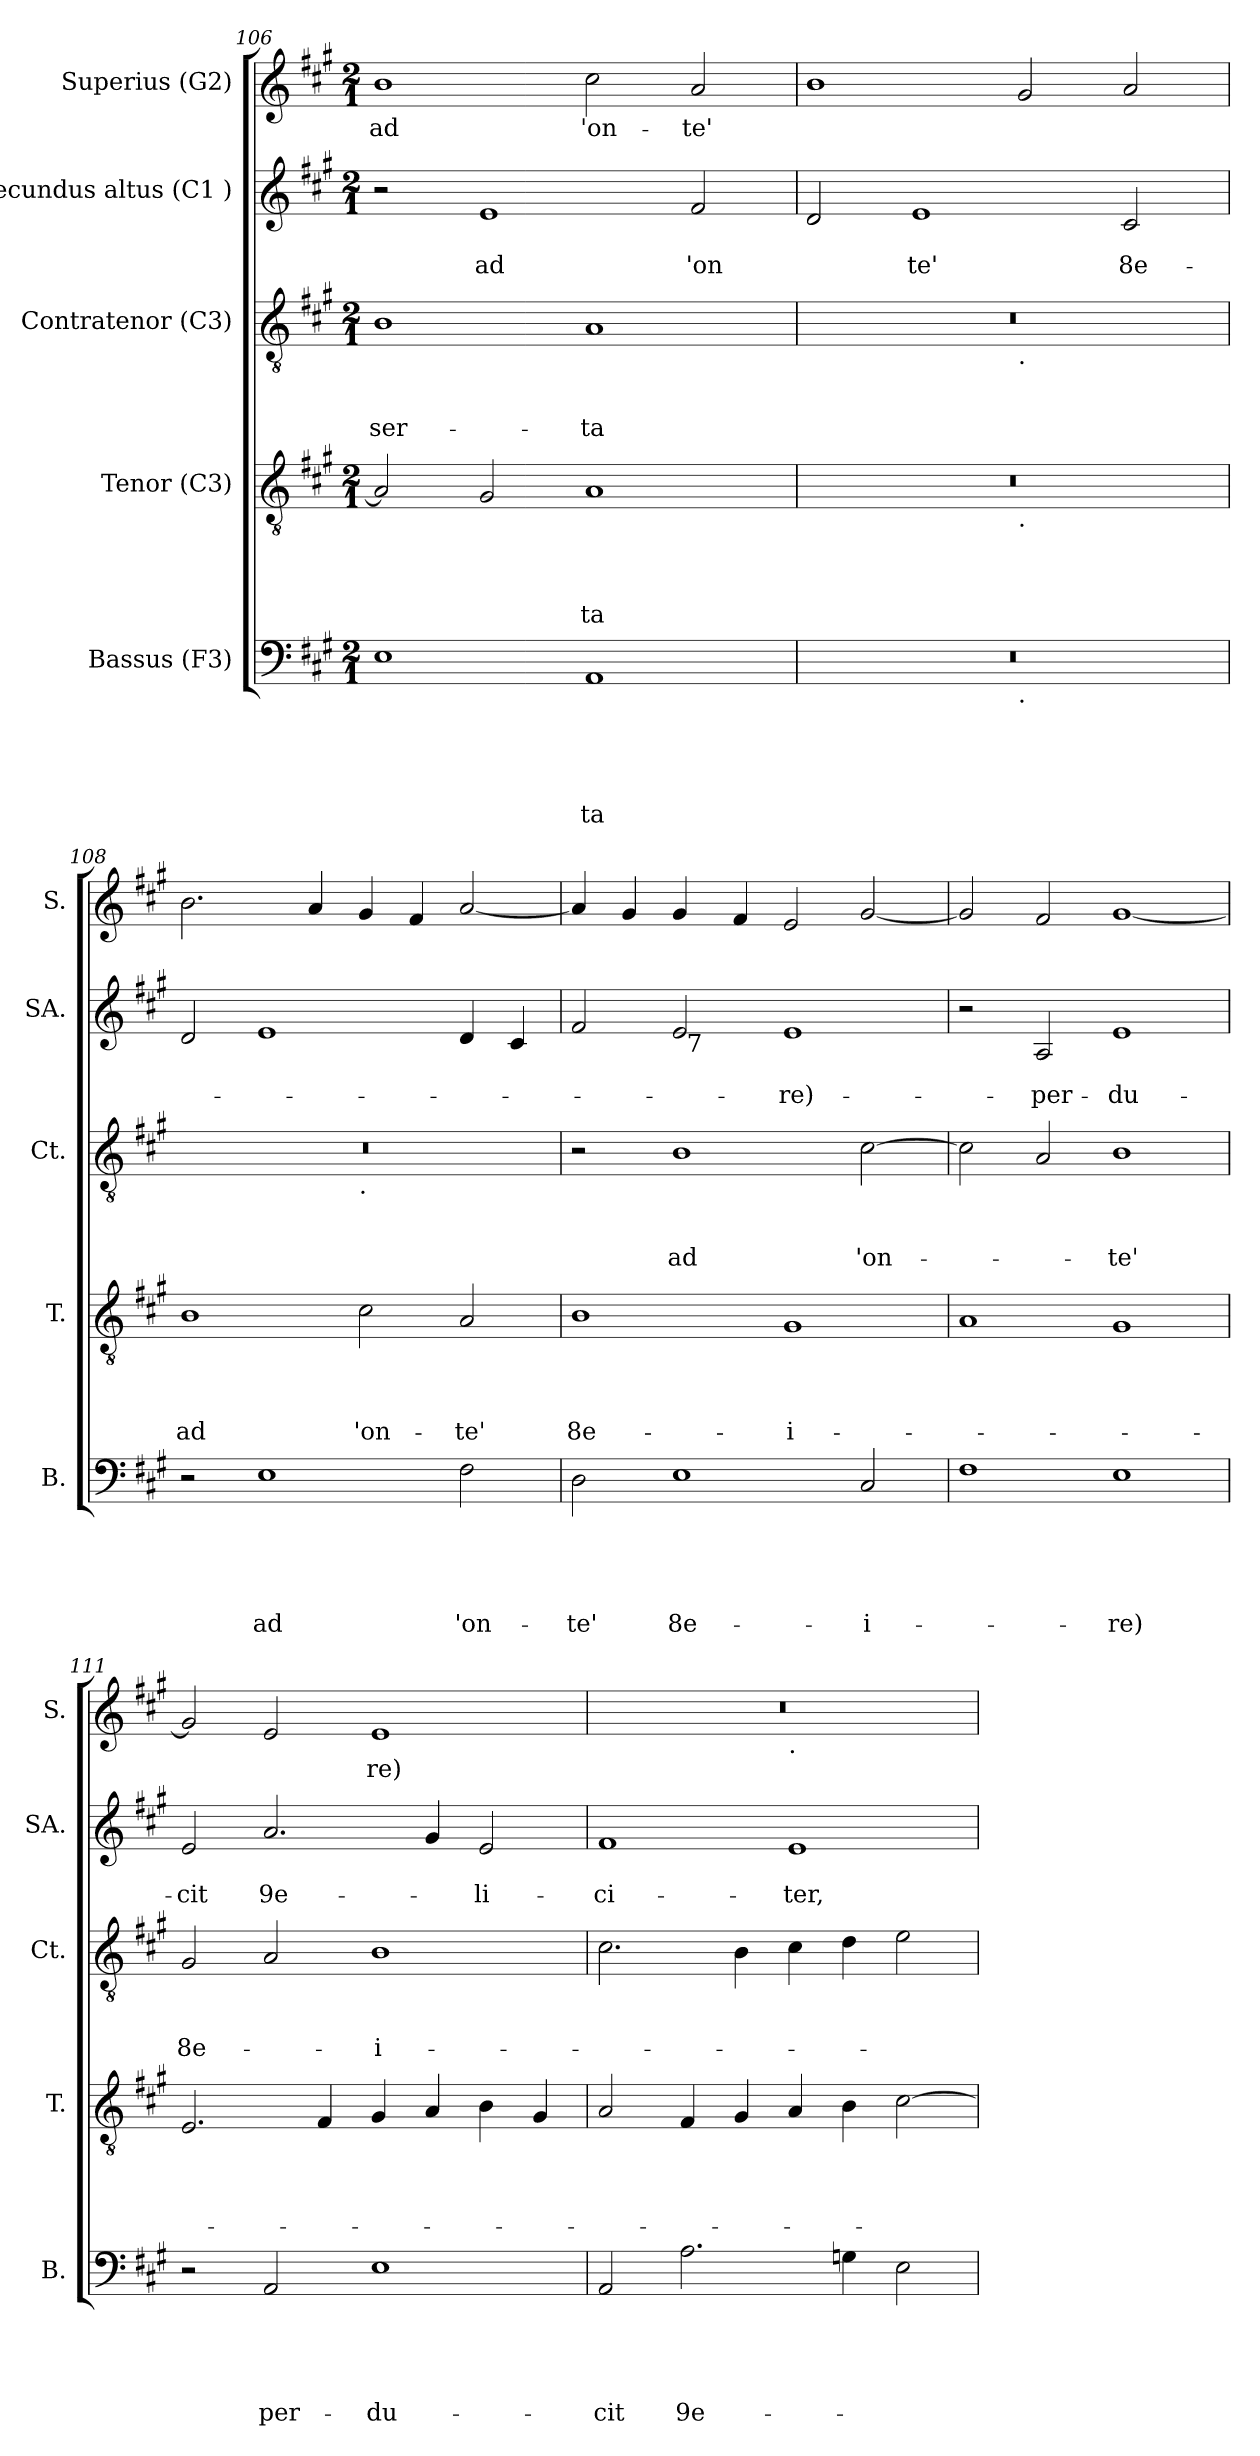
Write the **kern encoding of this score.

**kern	**text	**text	**text	**text	**text	**kern	**text	**text	**text	**text	**kern	**text	**text	**text	**kern	**text	**text	**kern	**text
*part5	*part5	*part5	*part5	*part5	*part5	*part4	*part4	*part4	*part4	*part4	*part3	*part3	*part3	*part3	*part2	*part2	*part2	*part1	*part1
*staff5	*staff5	*staff5	*staff5	*staff5	*staff5	*staff4	*staff4	*staff4	*staff4	*staff4	*staff3	*staff3	*staff3	*staff3	*staff2	*staff2	*staff2	*staff1	*staff1
*I"Bassus (F3)	*	*	*	*	*	*I"Tenor (C3)	*	*	*	*	*I"Contratenor (C3)	*	*	*	*I"Secundus altus (C1 )	*	*	*I"Superius (G2)	*
*I'B.	*	*	*	*	*	*I'T.	*	*	*	*	*I'Ct.	*	*	*	*I'SA.	*	*	*I'S.	*
*clefF4	*	*	*	*	*	*clefGv2	*	*	*	*	*clefGv2	*	*	*	*clefG2	*	*	*clefG2	*
*k[f#c#g#]	*	*	*	*	*	*k[f#c#g#]	*	*	*	*	*k[f#c#g#]	*	*	*	*k[f#c#g#]	*	*	*k[f#c#g#]	*
*A:	*	*	*	*	*	*A:	*	*	*	*	*A:	*	*	*	*A:	*	*	*A:	*
*M2/1	*	*	*	*	*	*M2/1	*	*	*	*	*M2/1	*	*	*	*M2/1	*	*	*M2/1	*
=106	=106	=106	=106	=106	=106	=106	=106	=106	=106	=106	=106	=106	=106	=106	=106	=106	=106	=106	=106
!	!	!	!	!	!	!	!	!	!	!	!	!	!	!LO:LY:b	!	!	!	!	!LO:LY:b
1E	.	.	.	.	.	2A/]	.	.	.	.	1B	.	.	-ser-	2r	.	.	1b	ad
!	!	!	!	!	!	!	!	!	!	!	!	!	!	!	!	!	!LO:LY:b:rj	!	!
.	.	.	.	.	.	2G#/	.	.	.	.	.	.	.	.	1e	.	ad	.	.
!	!	!	!	!	!LO:LY:b	!	!	!	!	!LO:LY:b	!	!	!	!LO:LY:b	!	!	!	!	!LO:LY:b
1AA	.	.	.	.	-ta	1A	.	.	.	-ta	1A	.	.	-ta	.	.	.	2cc#\	'on-
!	!	!	!	!	!	!	!	!	!	!	!	!	!	!	!	!	!LO:LY:b	!	!LO:LY:b:rj
.	.	.	.	.	.	.	.	.	.	.	.	.	.	.	2f#/	.	'on	2a</	-te'
!!LO:LB:g=z
=107	=107	=107	=107	=107	=107	=107	=107	=107	=107	=107	=107	=107	=107	=107	=107	=107	=107	=107	=107
*^	*	*	*	*	*	*^	*	*	*	*	*^	*	*	*	*	*	*	*	*
0r	1ryy	.	.	.	.	.	0r	1ryy	.	.	.	.	0r	1ryy	.	.	.	2d/	.	.	1b	.
!	!	!	!	!	!	!	!	!	!	!	!	!	!	!	!	!	!	!	!	!LO:LY:b	!	!
.	.	.	.	.	.	.	.	.	.	.	.	.	.	.	.	.	.	1e	.	te'	.	.
!	!	!	!	!	!	!	!	!	!	!	!	!	!	!LO:TX:b:t=.	!	!	!	!	!	!	!	!
!	!	!	!	!	!	!	!	!LO:TX:b:t=.	!	!	!	!	!	!	!	!	!	!	!	!	!	!
!	!LO:TX:b:t=.	!	!	!	!	!	!	!	!	!	!	!	!	!	!	!	!	!	!	!	!	!
.	1ryy	.	.	.	.	.	.	1ryy	.	.	.	.	.	1ryy	.	.	.	.	.	.	2g#/	.
!	!	!	!	!	!	!	!	!	!	!	!	!	!	!	!	!	!	!	!	!LO:LY:b	!	!
.	.	.	.	.	.	.	.	.	.	.	.	.	.	.	.	.	.	2c#/	.	8e-	2a/	.
=108	=108	=108	=108	=108	=108	=108	=108	=108	=108	=108	=108	=108	=108	=108	=108	=108	=108	=108	=108	=108	=108	=108
!	!	!	!	!	!	!	!	!	!	!	!	!LO:LY:b	!	!	!	!	!	!	!	!	!	!
*v	*v	*	*	*	*	*	*	*	*	*	*	*	*	*	*	*	*	*	*	*	*	*
*	*	*	*	*	*	*v	*v	*	*	*	*	*	*	*	*	*	*	*	*	*	*
2r	.	.	.	.	.	1B	.	.	.	ad	0r	1ryy	.	.	.	2d/	.	.	2.b\	.
!	!	!	!	!	!LO:LY:b	!	!	!	!	!	!	!	!	!	!	!	!	!	!	!
1E	.	.	.	.	ad	.	.	.	.	.	.	.	.	.	.	1e	.	.	.	.
.	.	.	.	.	.	.	.	.	.	.	.	.	.	.	.	.	.	.	4a/	.
!	!	!	!	!	!	!	!	!	!	!	!	!LO:TX:b:t=.	!	!	!	!	!	!	!	!
!	!	!	!	!	!	!	!	!	!	!LO:LY:b	!	!	!	!	!	!	!	!	!	!
.	.	.	.	.	.	2c#\	.	.	.	'on-	.	1ryy	.	.	.	.	.	.	4g#/	.
.	.	.	.	.	.	.	.	.	.	.	.	.	.	.	.	.	.	.	4f#/	.
!	!	!	!	!	!LO:LY:b	!	!	!	!	!LO:LY:b	!	!	!	!	!	!	!	!	!	!
2F#\	.	.	.	.	'on-	2A/	.	.	.	-te'	.	.	.	.	.	4d/	.	.	[<2a/	.
.	.	.	.	.	.	.	.	.	.	.	.	.	.	.	.	4c#/	.	.	.	.
=109	=109	=109	=109	=109	=109	=109	=109	=109	=109	=109	=109	=109	=109	=109	=109	=109	=109	=109	=109	=109
!	!	!	!	!	!LO:LY:b	!	!	!	!	!LO:LY:b	!	!	!	!	!	!	!	!	!	!
*	*	*	*	*	*	*	*	*	*	*	*v	*v	*	*	*	*^	*	*	*	*
2D\	.	.	.	.	-te'	1B	.	.	.	8e-	2r	.	.	.	2f#/	2ryy	.	.	4a/]	.
.	.	.	.	.	.	.	.	.	.	.	.	.	.	.	.	.	.	.	4g#/	.
!	!	!	!	!	!LO:LY:b	!	!	!	!	!	!	!	!	!LO:LY:b	!	!	!	!	!	!
1E	.	.	.	.	8e-	.	.	.	.	.	1B	.	.	ad	2e/	32ryy	.	.	4g#/	.
!	!	!	!	!	!	!	!	!	!	!	!	!	!	!	!	!LO:TX:b:t=7	!	!	!	!
.	.	.	.	.	.	.	.	.	.	.	.	.	.	.	.	1ryy	.	.	.	.
.	.	.	.	.	.	.	.	.	.	.	.	.	.	.	.	.	.	.	4f#/	.
!	!	!	!	!	!	!	!	!	!	!LO:LY:b:rj	!	!	!	!	!	!	!	!LO:LY:b	!	!
.	.	.	.	.	.	1G#	.	.	.	-i-	.	.	.	.	1e	.	.	-re)-	2e/	.
!	!	!	!	!	!LO:LY:b	!	!	!	!	!	!	!	!	!LO:LY:b	!	!	!	!	!	!
2C#/	.	.	.	.	-i-	.	.	.	.	.	[>2c#\	.	.	'on-	.	.	.	.	[<2g#/	.
.	.	.	.	.	.	.	.	.	.	.	.	.	.	.	.	4...ryy	.	.	.	.
*	*	*	*	*	*	*	*	*	*	*	*	*	*	*	*v	*v	*	*	*	*
=110	=110	=110	=110	=110	=110	=110	=110	=110	=110	=110	=110	=110	=110	=110	=110	=110	=110	=110	=110
1F#	.	.	.	.	.	1A	.	.	.	.	2c#\]	.	.	.	2r	.	.	2g#/]	.
!	!	!	!	!	!	!	!	!	!	!	!	!	!	!	!	!	!LO:LY:b	!	!
.	.	.	.	.	.	.	.	.	.	.	2A/	.	.	.	2A/	.	-per-	2f#/	.
!	!	!	!	!	!LO:LY:b	!	!	!	!	!	!	!	!	!LO:LY:b	!	!	!LO:LY:b	!	!
1E	.	.	.	.	-re)	1G#	.	.	.	.	1B	.	.	-te'	1e	.	-du-	[>1g#	.
!!LO:PB:g=z
=111	=111	=111	=111	=111	=111	=111	=111	=111	=111	=111	=111	=111	=111	=111	=111	=111	=111	=111	=111
!	!	!	!	!	!	!	!	!	!	!	!	!	!	!LO:LY:b	!	!	!LO:LY:b	!	!
2r	.	.	.	.	.	2.E/	.	.	.	.	2G#/	.	.	8e-	2e/	.	-cit	2g#/]	.
!	!	!	!	!	!LO:LY:b	!	!	!	!	!	!	!	!	!	!	!	!LO:LY:b	!	!
2AA/	.	.	.	.	per-	.	.	.	.	.	2A/	.	.	.	2.a/	.	9e-	2e/	.
.	.	.	.	.	.	4F#/	.	.	.	.	.	.	.	.	.	.	.	.	.
!	!	!	!	!	!LO:LY:b	!	!	!	!	!	!	!	!	!LO:LY:b:rj	!	!	!	!	!LO:LY:b
1E	.	.	.	.	-du-	4G#/	.	.	.	.	1B	.	.	-i-	.	.	.	1e	re)
.	.	.	.	.	.	4A/	.	.	.	.	.	.	.	.	4g#/	.	.	.	.
!	!	!	!	!	!	!	!	!	!	!	!	!	!	!	!	!	!LO:LY:b	!	!
.	.	.	.	.	.	4B\	.	.	.	.	.	.	.	.	2e/	.	-li-	.	.
.	.	.	.	.	.	4G#/	.	.	.	.	.	.	.	.	.	.	.	.	.
=112	=112	=112	=112	=112	=112	=112	=112	=112	=112	=112	=112	=112	=112	=112	=112	=112	=112	=112	=112
!	!	!	!	!	!LO:LY:b	!	!	!	!	!	!	!	!	!	!	!	!LO:LY:b	!	!
*	*	*	*	*	*	*	*	*	*	*	*	*	*	*	*	*	*	*^	*
2AA/	.	.	.	.	-cit	2A/	.	.	.	.	2.c#\	.	.	.	1f#	.	-ci-	0r	1ryy	.
!	!	!	!	!	!LO:LY:b	!	!	!	!	!	!	!	!	!	!	!	!	!	!	!
2.A\	.	.	.	.	9e-	4F#/	.	.	.	.	.	.	.	.	.	.	.	.	.	.
.	.	.	.	.	.	4G#/	.	.	.	.	4B\	.	.	.	.	.	.	.	.	.
!	!	!	!	!	!	!	!	!	!	!	!	!	!	!	!	!	!	!	!LO:TX:b:t=.	!
!	!	!	!	!	!	!	!	!	!	!	!	!	!	!	!	!	!LO:LY:b	!	!	!
.	.	.	.	.	.	4A/	.	.	.	.	4c#\	.	.	.	1e	.	-ter,	.	1ryy	.
4G\	.	.	.	.	.	4B\	.	.	.	.	4d\	.	.	.	.	.	.	.	.	.
2E\	.	.	.	.	.	[>2c#\	.	.	.	.	2e\	.	.	.	.	.	.	.	.	.
*	*	*	*	*	*	*	*	*	*	*	*	*	*	*	*	*	*	*v	*v	*
=	=	=	=	=	=	=	=	=	=	=	=	=	=	=	=	=	=	=	=
*-	*-	*-	*-	*-	*-	*-	*-	*-	*-	*-	*-	*-	*-	*-	*-	*-	*-	*-	*-
